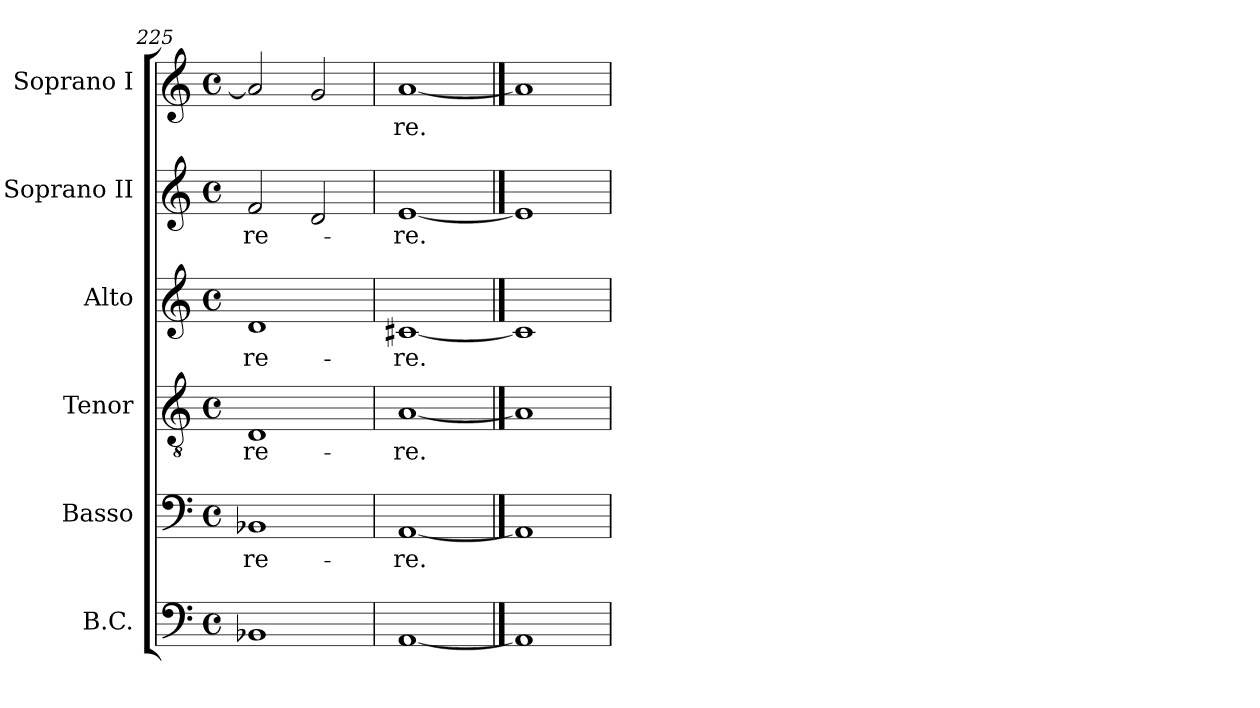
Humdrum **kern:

**kern	**kern	**text	**kern	**text	**kern	**text	**kern	**text	**kern	**text
*part6	*part5	*part5	*part4	*part4	*part3	*part3	*part2	*part2	*part1	*part1
*staff6	*staff5	*staff5	*staff4	*staff4	*staff3	*staff3	*staff2	*staff2	*staff1	*staff1
*I"B.C.	*I"Basso	*	*I"Tenor	*	*I"Alto	*	*I"Soprano II	*	*I"Soprano I	*
*I'BC	*I'B	*	*I'T	*	*I'A	*	*I'S 2	*	*I'S 1	*
*clefF4	*clefF4	*	*clefGv2	*	*clefG2	*	*clefG2	*	*clefG2	*
*k[]	*k[]	*	*k[]	*	*k[]	*	*k[]	*	*k[]	*
*C:	*C:	*	*C:	*	*C:	*	*C:	*	*C:	*
*M4/4	*M4/4	*	*M4/4	*	*M4/4	*	*M4/4	*	*M4/4	*
*met(c)	*met(c)	*	*met(c)	*	*met(c)	*	*met(c)	*	*met(c)	*
=225	=225	=225	=225	=225	=225	=225	=225	=225	=225	=225
!	!	!LO:LY:b	!	!LO:LY:b	!	!LO:LY:b	!	!LO:LY:b	!	!
1BB-X	1BB-X	-re-	1D	-re-	1d	-re-	2f/	-re-	2a/]	.
.	.	.	.	.	.	.	2d/	.	2g/	.
=226	=226	=226	=226	=226	=226	=226	=226	=226	=226	=226
!	!	!LO:LY:b	!	!LO:LY:b	!	!LO:LY:b	!	!LO:LY:b	!	!LO:LY:b
[1AA	[1AA	-re.	[1A	-re.	[1c#X	-re.	[1e	-re.	[1a	-re.
==227	==227	==227	==227	==227	==227	==227	==227	==227	==227	==227
1AA]	1AA]	.	1A]	.	1c#]	.	1e]	.	1a]	.
=	=	=	=	=	=	=	=	=	=	=
*-	*-	*-	*-	*-	*-	*-	*-	*-	*-	*-
